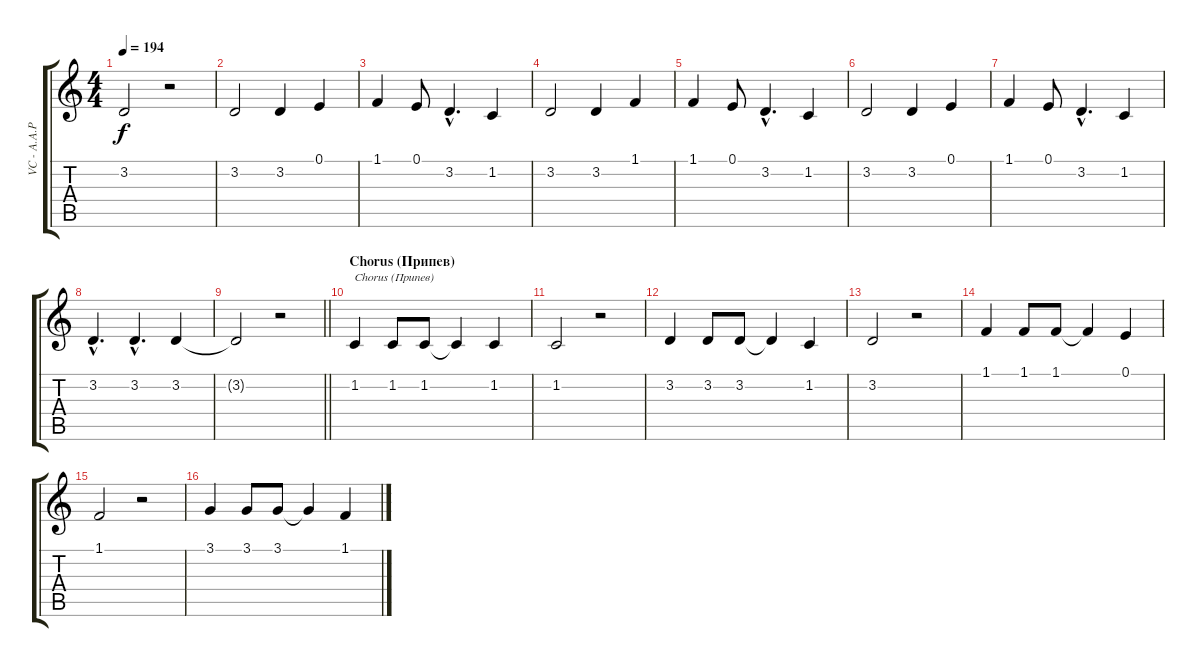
\track ("VC - A.A.Pavlyuchenkoff" "VC - A.A.P") {instrument harmonica}
\staff {score tabs}
\tuning (E4 B3 G3 D3 A2 E2) {hide}
\ts (4 4)
\tempo 194
\clef g2
\ks c
3.2{t}.2{dy f} r.2 |
3.2.2 3.2.4 0.1.4 |
1.1.4 0.1.8 3.2{hac}.4{d} 1.2.4 |
3.2.2 3.2.4 1.1.4 |
1.1.4 0.1.8 3.2{hac}.4{d} 1.2.4 |
3.2.2 3.2.4 0.1.4 |
1.1.4 0.1.8 3.2{hac}.4{d} 1.2.4 |
3.2{hac}.4{d} 3.2{hac}.4{d} 3.2.4 |
\barLineRight lightlight
3.2{t}.2 r.2 |
\section ("" "Chorus (Припев)")
1.2.4{txt "Chorus (Припев)"} 1.2.8 1.2.8 1.2{t}.4 1.2.4 |
1.2.2 r.2 |
3.2.4 3.2.8 3.2.8 3.2{t}.4 1.2.4 |
3.2.2 r.2 |
1.1.4 1.1.8 1.1.8 1.1{t}.4 0.1.4 |
1.1.2 r.2 |
3.1.4 3.1.8 3.1.8 3.1{t}.4 1.1.4
